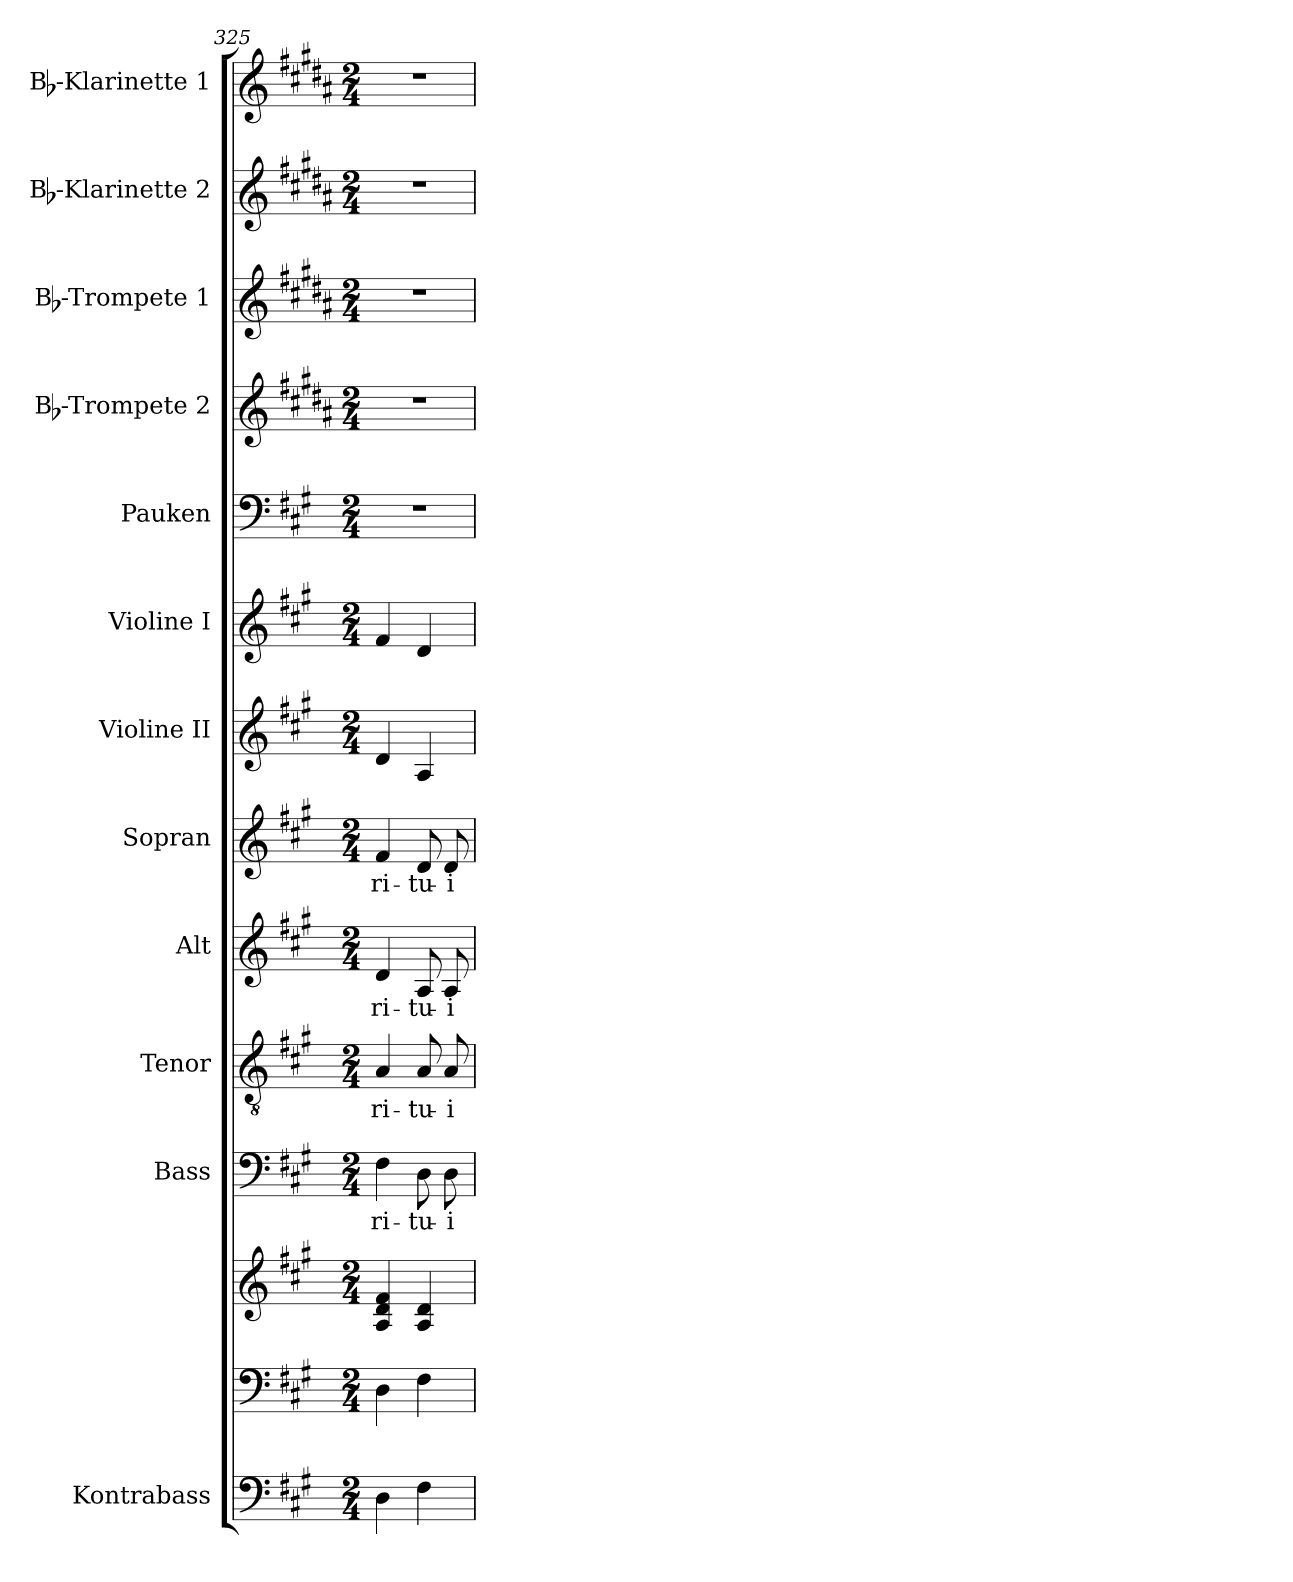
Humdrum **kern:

**kern	**kern	**kern	**kern	**text	**kern	**text	**kern	**text	**kern	**text	**kern	**kern	**kern	**kern	**kern	**kern	**kern
*part13	*part12	*part12	*part11	*part11	*part10	*part10	*part9	*part9	*part8	*part8	*part7	*part6	*part5	*part4	*part3	*part2	*part1
*staff14	*staff13	*staff12	*staff11	*staff11	*staff10	*staff10	*staff9	*staff9	*staff8	*staff8	*staff7	*staff6	*staff5	*staff4	*staff3	*staff2	*staff1
*I"Kontrabass	*	*	*I"Bass	*	*I"Tenor	*	*I"Alt	*	*I"Sopran	*	*I"Violine II	*I"Violine I	*I"Pauken	*I"Bb-Trompete 2	*I"Bb-Trompete 1	*I"Bb-Klarinette 2	*I"Bb-Klarinette 1
*I'Kb.	*	*	*I'B.	*	*I'T.	*	*I'A.	*	*I'S.	*	*I'Vl. II	*I'Vl. I	*I'Pk.	*I'Bb Trp. 2	*I'Bb Trp. 1	*I'Bb Kl. 2	*I'Bb Kl. 1
*clefF4	*clefF4	*clefG2	*clefF4	*	*clefGv2	*	*clefG2	*	*clefG2	*	*clefG2	*clefG2	*clefF4	*clefG2	*clefG2	*clefG2	*clefG2
*ITrd7c12	*	*	*	*	*	*	*	*	*	*	*	*	*	*ITrd1c2	*ITrd1c2	*ITrd1c2	*ITrd1c2
*k[f#c#g#]	*k[f#c#g#]	*k[f#c#g#]	*k[f#c#g#]	*	*k[f#c#g#]	*	*k[f#c#g#]	*	*k[f#c#g#]	*	*k[f#c#g#]	*k[f#c#g#]	*k[f#c#g#]	*k[f#c#g#]	*k[f#c#g#]	*k[f#c#g#]	*k[f#c#g#]
*A:	*A:	*A:	*A:	*	*A:	*	*A:	*	*A:	*	*A:	*A:	*A:	*A:	*A:	*A:	*A:
*M2/4	*M2/4	*M2/4	*M2/4	*	*M2/4	*	*M2/4	*	*M2/4	*	*M2/4	*M2/4	*M2/4	*M2/4	*M2/4	*M2/4	*M2/4
=325	=325	=325	=325	=325	=325	=325	=325	=325	=325	=325	=325	=325	=325	=325	=325	=325	=325
!	!	!	!	!LO:LY:b	!	!LO:LY:b	!	!LO:LY:b	!	!LO:LY:b	!	!	!	!	!	!	!
4DD\	4D\	4A/ 4d/ 4f#/	4F#\	-ri-	4A/	-ri-	4d/	-ri-	4f#/	-ri-	4d/	4f#/	2r	2r	2r	2r	2r
!	!	!	!	!LO:LY:b	!	!LO:LY:b	!	!LO:LY:b	!	!LO:LY:b	!	!	!	!	!	!	!
4FF#\	4F#\	4A/ 4d/	8D\	-tu-	8A/	-tu-	8A/	-tu-	8d/	-tu-	4A/	4d/	.	.	.	.	.
!	!	!	!	!LO:LY:b	!	!LO:LY:b	!	!LO:LY:b	!	!LO:LY:b	!	!	!	!	!	!	!
.	.	.	8D\	-i	8A/	-i	8A/	-i	8d/	-i	.	.	.	.	.	.	.
=	=	=	=	=	=	=	=	=	=	=	=	=	=	=	=	=	=
*-	*-	*-	*-	*-	*-	*-	*-	*-	*-	*-	*-	*-	*-	*-	*-	*-	*-
